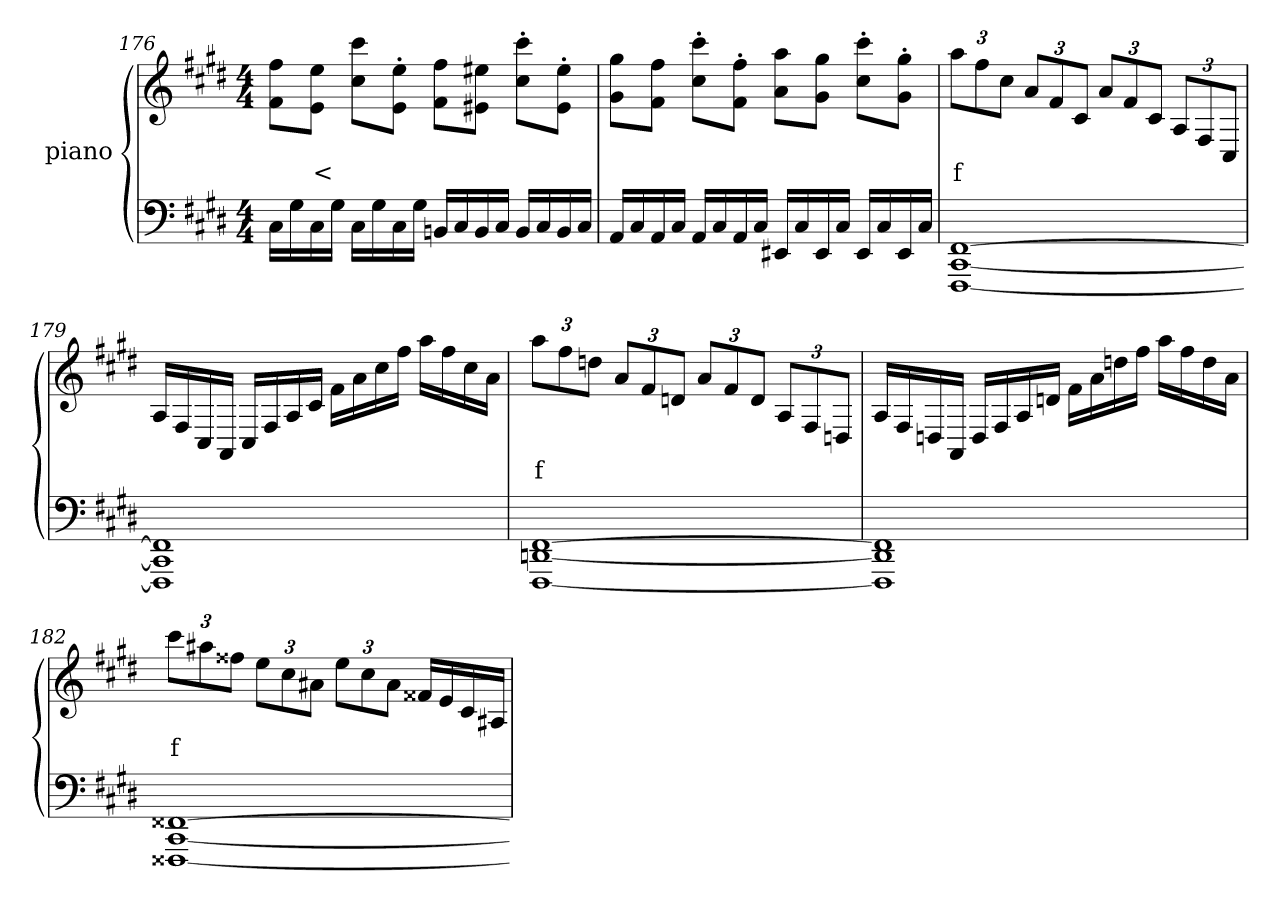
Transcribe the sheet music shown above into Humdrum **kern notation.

**kern	**kern	**text
*part2	*part1	*part1
*staff2	*staff1	*staff1
*	*I"piano	*
*clefF4	*clefG2	*
*k[f#c#g#d#]	*k[f#c#g#d#]	*
*c#:	*c#:	*
*M4/4	*M4/4	*
=176	=176	=176
16C#LL	8f# 8ff#L	.
16G#	.	.
16C#	8e 8eeJ	<
16G#JJ	.	.
16C#LL	8cc# 8ccc#L	.
16G#	.	.
16C#	8e'> 8ee'>J	.
16G#JJ	.	.
16BBnLL	8f# 8ff#L	.
16C#	.	.
16BB	8e#X 8ee#XJ	.
16C#JJ	.	.
16BBLL	8cc#'> 8ccc#'>L	.
16C#	.	.
16BB	8e#'> 8ee#'>J	.
16C#JJ	.	.
=177	=177	=177
16AALL	8g# 8gg#L	.
16C#	.	.
16AA	8f# 8ff#J	.
16C#JJ	.	.
16AALL	8cc#'> 8ccc#'>L	.
16C#	.	.
16AA	8f#'> 8ff#'>J	.
16C#JJ	.	.
16EE#XLL	8a 8aaL	.
16C#	.	.
16EE#	8g# 8gg#J	.
16C#JJ	.	.
16EE#LL	8cc#'> 8ccc#'>L	.
16C#	.	.
16EE#	8g#'> 8gg#'>J	.
16C#JJ	.	.
=178	=178	=178
[1FFF# [1CC# [1FF#	12aaL	f
.	12ff#	.
.	12cc#J	.
.	12aL	.
.	12f#	.
.	12c#J	.
.	12aL	.
.	12f#	.
.	12c#J	.
.	12AL	.
.	12F#	.
.	12C#J	.
=179	=179	=179
1FFF#] 1CC#] 1FF#]	16ALL	.
.	16F#	.
.	16C#	.
.	16AAJJ	.
.	16C#LL	.
.	16F#	.
.	16A	.
.	16c#JJ	.
.	16f#LL	.
.	16a	.
.	16cc#	.
.	16ff#JJ	.
.	16aaLL	.
.	16ff#	.
.	16cc#	.
.	16aJJ	.
=180	=180	=180
[1FFF# [1DDn [1FF#	12aaL	f
.	12ff#	.
.	12ddnJ	.
.	12aL	.
.	12f#	.
.	12dnJ	.
.	12aL	.
.	12f#	.
.	12dJ	.
.	12AL	.
.	12F#	.
.	12DnJ	.
=181	=181	=181
1FFF#] 1DDn] 1FF#]	16ALL	.
.	16F#	.
.	16Dn	.
.	16AAJJ	.
.	16DLL	.
.	16F#	.
.	16A	.
.	16dnJJ	.
.	16f#LL	.
.	16a	.
.	16ddn	.
.	16ff#JJ	.
.	16aaLL	.
.	16ff#	.
.	16dd	.
.	16aJJ	.
=182	=182	=182
[1FFF##X [1CC# [1FF##X	12ccc#L	f
.	12aa#X	.
.	12ff##XJ	.
.	12eeL	.
.	12cc#	.
.	12a#J	.
.	12eeL	.
.	12cc#	.
.	12a#J	.
.	16f##LL	.
.	16e	.
.	16c#	.
.	16A#JJ	.
=	=	=
*-	*-	*-
